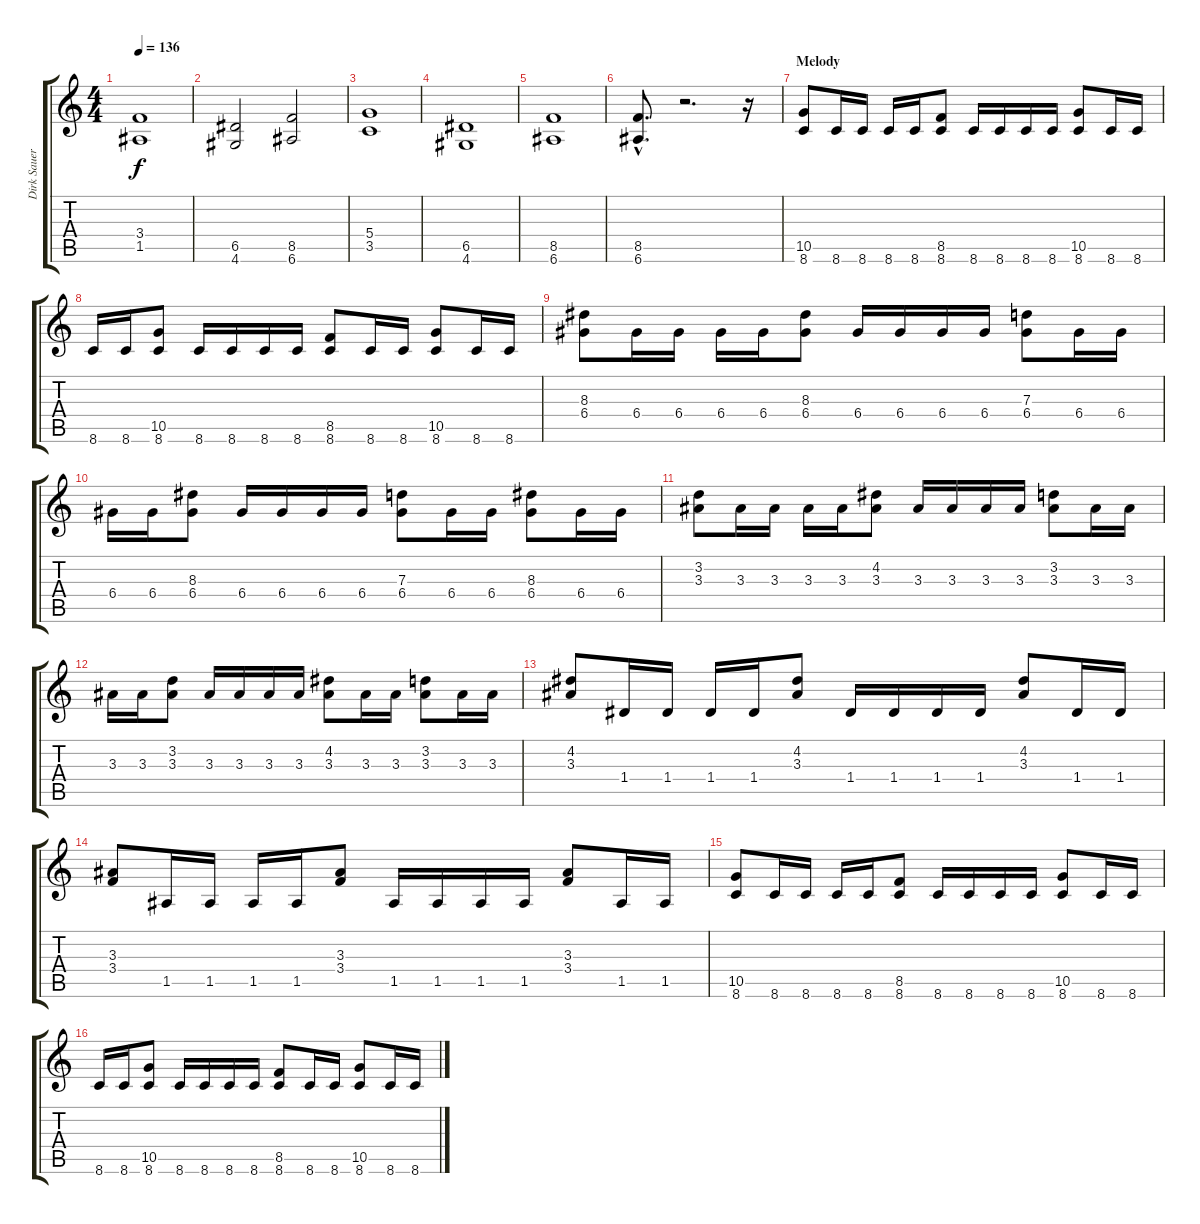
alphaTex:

\track ("Dirk Sauer" "Dirk Sauer") {instrument distortionguitar}
\staff {score tabs}
\tuning (E4 B3 G3 D3 A2 E2) {hide}
\ts (4 4)
\tempo 136
\clef g2
\ks c
(3.4 1.5).1{dy f} |
(6.5 4.6).2 (8.5 6.6).2 |
(5.4 3.5).1 |
(6.5 4.6).1 |
(8.5 6.6).1 |
(8.5{hac} 6.6{hac}).8{d} r.2{d} r.16 |
\section ("" "Melody")
(10.5 8.6).8 8.6.16 8.6.16 8.6.16 8.6.16 (8.5 8.6).8 8.6.16 8.6.16 8.6.16 8.6.16 (10.5 8.6).8 8.6.16 8.6.16 |
8.6.16 8.6.16 (10.5 8.6).8 8.6.16 8.6.16 8.6.16 8.6.16 (8.5 8.6).8 8.6.16 8.6.16 (10.5 8.6).8 8.6.16 8.6.16 |
(8.3 6.4).8 6.4.16 6.4.16 6.4.16 6.4.16 (8.3 6.4).8 6.4.16 6.4.16 6.4.16 6.4.16 (7.3 6.4).8 6.4.16 6.4.16 |
6.4.16 6.4.16 (8.3 6.4).8 6.4.16 6.4.16 6.4.16 6.4.16 (7.3 6.4).8 6.4.16 6.4.16 (8.3 6.4).8 6.4.16 6.4.16 |
(3.2 3.3).8 3.3.16 3.3.16 3.3.16 3.3.16 (4.2 3.3).8 3.3.16 3.3.16 3.3.16 3.3.16 (3.2 3.3).8 3.3.16 3.3.16 |
3.3.16 3.3.16 (3.2 3.3).8 3.3.16 3.3.16 3.3.16 3.3.16 (4.2 3.3).8 3.3.16 3.3.16 (3.2 3.3).8 3.3.16 3.3.16 |
(4.2 3.3).8 1.4.16 1.4.16 1.4.16 1.4.16 (4.2 3.3).8 1.4.16 1.4.16 1.4.16 1.4.16 (4.2 3.3).8 1.4.16 1.4.16 |
(3.3 3.4).8 1.5.16 1.5.16 1.5.16 1.5.16 (3.3 3.4).8 1.5.16 1.5.16 1.5.16 1.5.16 (3.3 3.4).8 1.5.16 1.5.16 |
(10.5 8.6).8 8.6.16 8.6.16 8.6.16 8.6.16 (8.5 8.6).8 8.6.16 8.6.16 8.6.16 8.6.16 (10.5 8.6).8 8.6.16 8.6.16 |
8.6.16 8.6.16 (10.5 8.6).8 8.6.16 8.6.16 8.6.16 8.6.16 (8.5 8.6).8 8.6.16 8.6.16 (10.5 8.6).8 8.6.16 8.6.16
